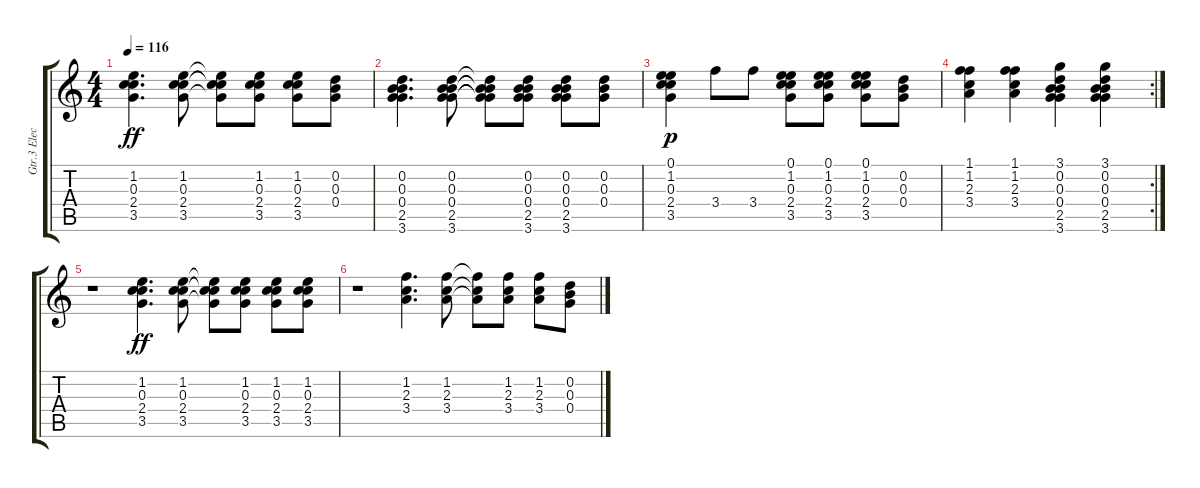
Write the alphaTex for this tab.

\track ("Gtr.3 Electric Gtr (Clean) & Chorus" "Gtr.3 Elec") {instrument electricguitarclean}
\staff {score tabs}
\tuning (E4 B3 G3 D4 A3 E3) {hide}
\ts (4 4)
\tempo 116
\clef g2
\ks c
(1.2 0.3 2.4 3.5).4{d dy ff} (1.2 0.3 2.4 3.5).8 (1.2{t} 0.3{t} 2.4{t} 3.5{t}).8 (1.2 0.3 2.4 3.5).8 (1.2 0.3 2.4 3.5).8 (0.2 0.3 0.4).8 |
(0.2 0.3 0.4 2.5 3.6).4{d} (0.2 0.3 0.4 2.5 3.6).8 (0.2{t} 0.3{t} 0.4{t} 2.5{t} 3.6{t}).8 (0.2 0.3 0.4 2.5 3.6).8 (0.2 0.3 0.4 2.5 3.6).8 (0.2 0.3 0.4).8 |
(0.1 1.2 0.3 2.4 3.5).4{dy p} 3.4.8 3.4.8 (0.1 1.2 0.3 2.4 3.5).8 (0.1 1.2 0.3 2.4 3.5).8 (0.1 1.2 0.3 2.4 3.5).8 (0.2 0.3 0.4).8 |
\rc 2
(1.1 1.2 2.3 3.4).4 (1.1 1.2 2.3 3.4).4 (3.1 0.2 0.3 0.4 2.5 3.6).4 (3.1 0.2 0.3 0.4 2.5 3.6).4 |
r.1 (1.2 0.3 2.4 3.5).4{d dy ff} (1.2 0.3 2.4 3.5).8 (1.2{t} 0.3{t} 2.4{t} 3.5{t}).8 (1.2 0.3 2.4 3.5).8 (1.2 0.3 2.4 3.5).8 (1.2 0.3 2.4 3.5).8 |
r.1 (1.2 2.3 3.4).4{d} (1.2 2.3 3.4).8 (1.2{t} 2.3{t} 3.4{t}).8 (1.2 2.3 3.4).8 (1.2 2.3 3.4).8 (0.2 0.3 0.4).8
